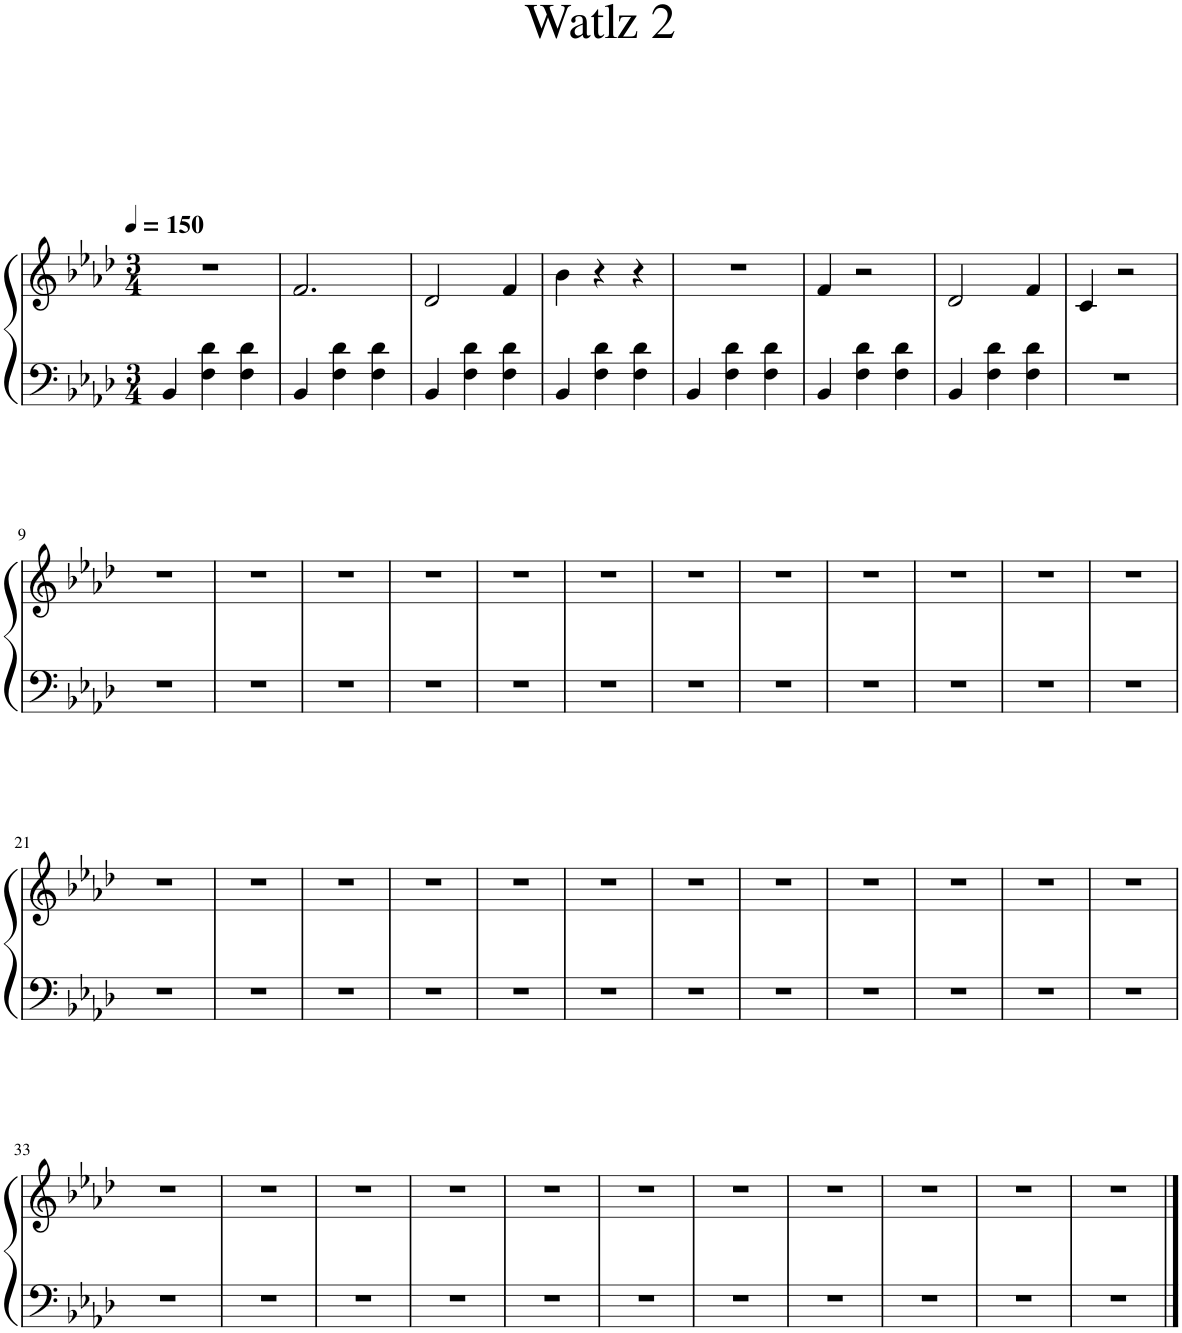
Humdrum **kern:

**kern	**kern
*part1	*part1
*staff2	*staff1
*I"Piano	*
*I'Pno.	*
*clefF4	*clefG2
*k[b-e-a-d-]	*k[b-e-a-d-]
*M3/4	*M3/4
*MM150	*MM150
=1	=1
4BB-/	2.r
4F\ 4d-\	.
4F\ 4d-\	.
=2	=2
4BB-/	2.f/
4F\ 4d-\	.
4F\ 4d-\	.
=3	=3
4BB-/	2d-/
4F\ 4d-\	.
4F\ 4d-\	4f/
=4	=4
4BB-/	4b-\
4F\ 4d-\	4r
4F\ 4d-\	4r
=5	=5
4BB-/	2.r
4F\ 4d-\	.
4F\ 4d-\	.
=6	=6
4BB-/	4f/
4F\ 4d-\	2r
4F\ 4d-\	.
=7	=7
4BB-/	2d-/
4F\ 4d-\	.
4F\ 4d-\	4f/
=8	=8
2.r	4c/
.	2r
!!LO:LB:g=z
=9	=9
2.r	2.r
=10	=10
2.r	2.r
=11	=11
2.r	2.r
=12	=12
2.r	2.r
=13	=13
2.r	2.r
=14	=14
2.r	2.r
=15	=15
2.r	2.r
=16	=16
2.r	2.r
=17	=17
2.r	2.r
=18	=18
2.r	2.r
=19	=19
2.r	2.r
=20	=20
2.r	2.r
!!LO:LB:g=z
=21	=21
2.r	2.r
=22	=22
2.r	2.r
=23	=23
2.r	2.r
=24	=24
2.r	2.r
=25	=25
2.r	2.r
=26	=26
2.r	2.r
=27	=27
2.r	2.r
=28	=28
2.r	2.r
=29	=29
2.r	2.r
=30	=30
2.r	2.r
=31	=31
2.r	2.r
=32	=32
2.r	2.r
!!LO:LB:g=z
=33	=33
2.r	2.r
=34	=34
2.r	2.r
=35	=35
2.r	2.r
=36	=36
2.r	2.r
=37	=37
2.r	2.r
=38	=38
2.r	2.r
=39	=39
2.r	2.r
=40	=40
2.r	2.r
=41	=41
2.r	2.r
=42	=42
2.r	2.r
=43	=43
2.r	2.r
==	==
*-	*-
